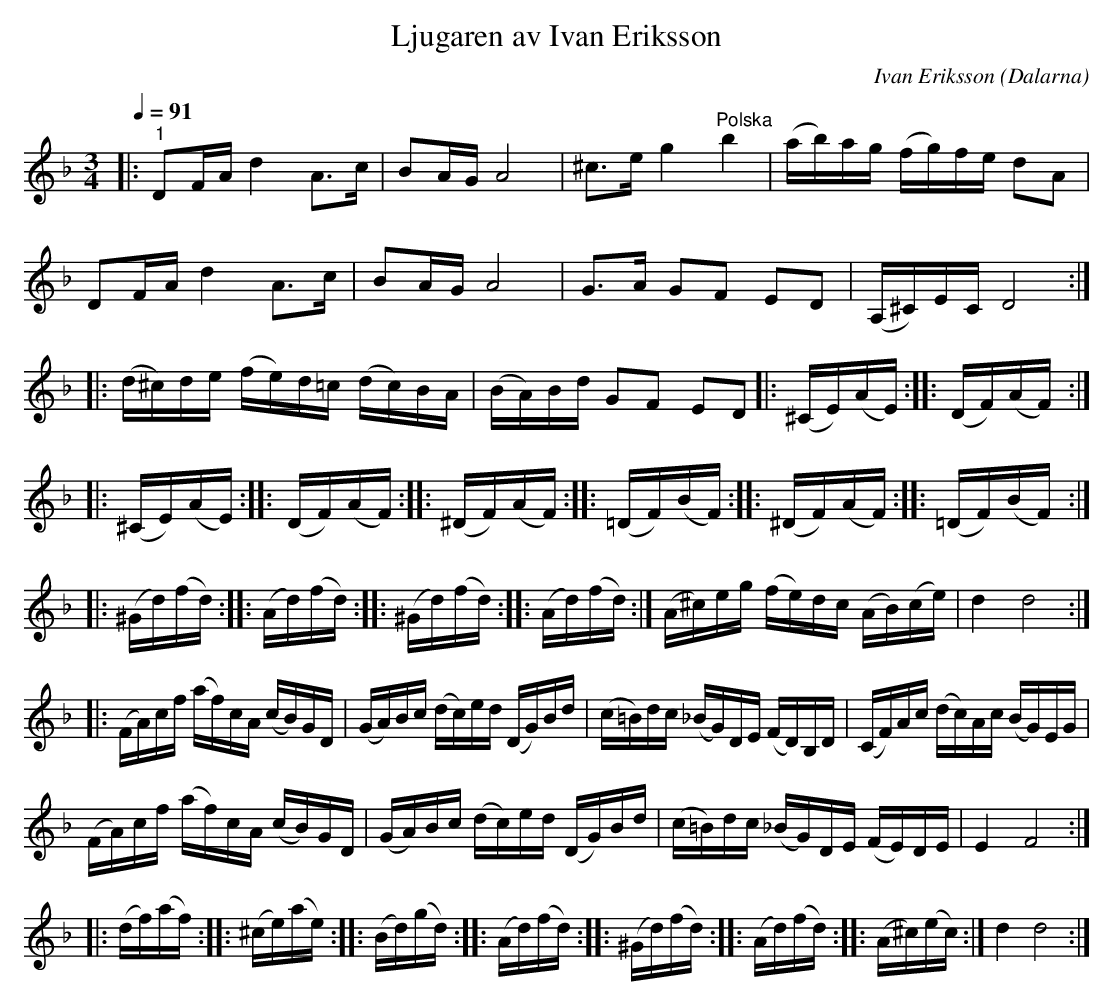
X:1
T:Ljugaren av Ivan Eriksson
C:Ivan Eriksson
O:Dalarna
L:1/16
Q:1/4=91
M:3/4
K:Dm
V:1
|:"^1" D2FA d4 A2>c2 | B2AG A8 | ^c2>e2 g4"^Polska" b4 | (ab)ag (fg)fe d2A2 |
D2FA d4 A2>c2 | B2AG A8 | G2>A2 G2F2 E2D2 | (A,^C)EC D8 ::
(d^c)de (fe)d=c (dc)BA | (BA)Bd G2F2 E2D2 |: (^CE)(AE) :: (DF)(AF) ::
(^CE)(AE) :: (DF)(AF) :: (^DF)(AF) :: (=DF)(BF) :: (^DF)(AF) :: (=DF)(BF) ::
(^Gd)(fd) :: (Ad)(fd) :: (^Gd)(fd) :: (Ad)(fd) :| (A^c)eg (fe)dc (AB)(ce) | d4 d8 ::
(FA)cf (af)cA (cB)GD | (GA)Bc (dc)ed (DG)Bd | (c=B)dc (_BG)DE (FD)B,D | (CF)Ac (dc)Ac (BG)EG |
(FA)cf (af)cA (cB)GD | (GA)Bc (dc)ed (DG)Bd | (c=B)dc (_BG)DE (FE)DE | E4 F8 ::
(df)(af) :: (^ce)(ae) :: (Bd)(gd) :: (Ad)(fd) :: (^Gd)(fd) :: (Ad)(fd) :: (A^c)(ec) :| d4 d8 :|
